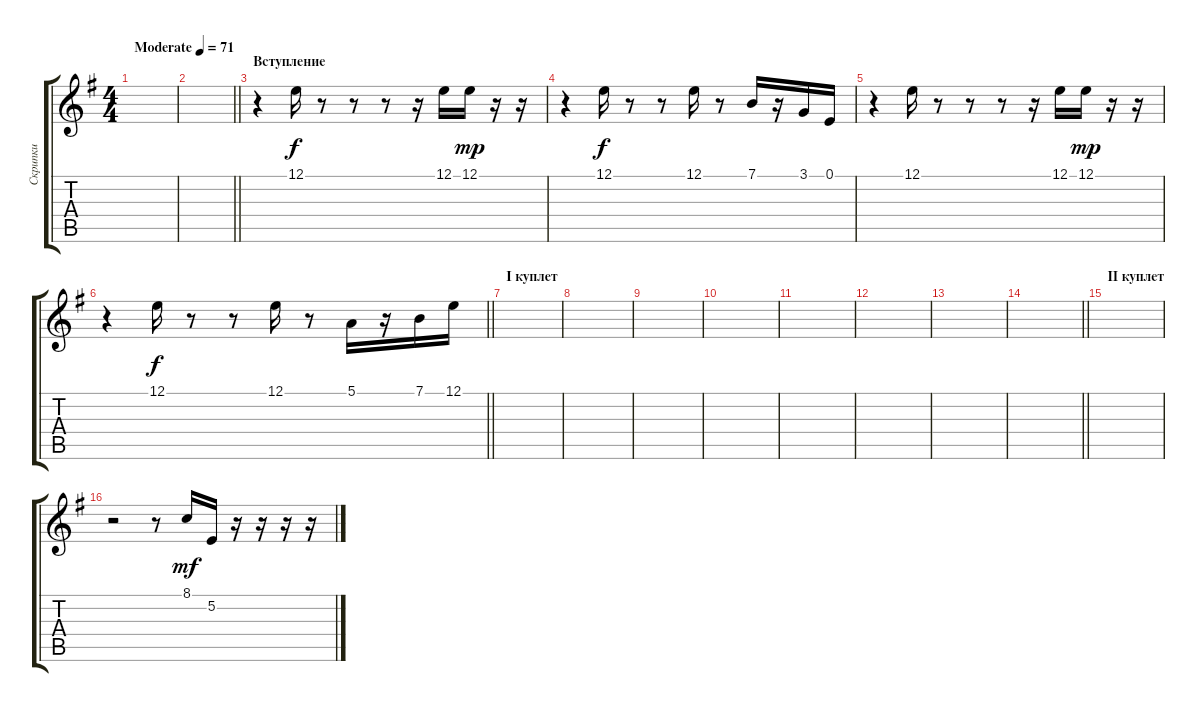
\track ("Скрипки" "Скрипки") {instrument stringensemble1}
\staff {score tabs}
\tuning (E4 B3 G3 D3 A2 E2) {hide}
\ts (4 4)
\section ("" "")
\tempo (71 "Moderate")
\clef g2
\ks eminor
|
\barLineRight lightlight
|
\section ("" "Вступление")
r.4 12.1.16 r.8 r.8 r.8 r.16 12.1.16 12.1.16{dy mp} r.16 r.16 |
r.4 12.1.16{dy f} r.8 r.8 12.1.16 r.8 7.1.16 r.16 3.1.16 0.1.16 |
r.4 12.1.16 r.8 r.8 r.8 r.16 12.1.16 12.1.16{dy mp} r.16 r.16 |
\barLineRight lightlight
r.4 12.1.16{dy f} r.8 r.8 12.1.16 r.8 5.1.16 r.16 7.1.16 12.1.16 |
\section ("" "I куплет")
|
|
|
|
|
|
|
\barLineRight lightlight
|
\section ("" "II куплет")
|
r.2 r.8 8.1.16{dy mf} 5.2.16 r.16 r.16 r.16 r.16
